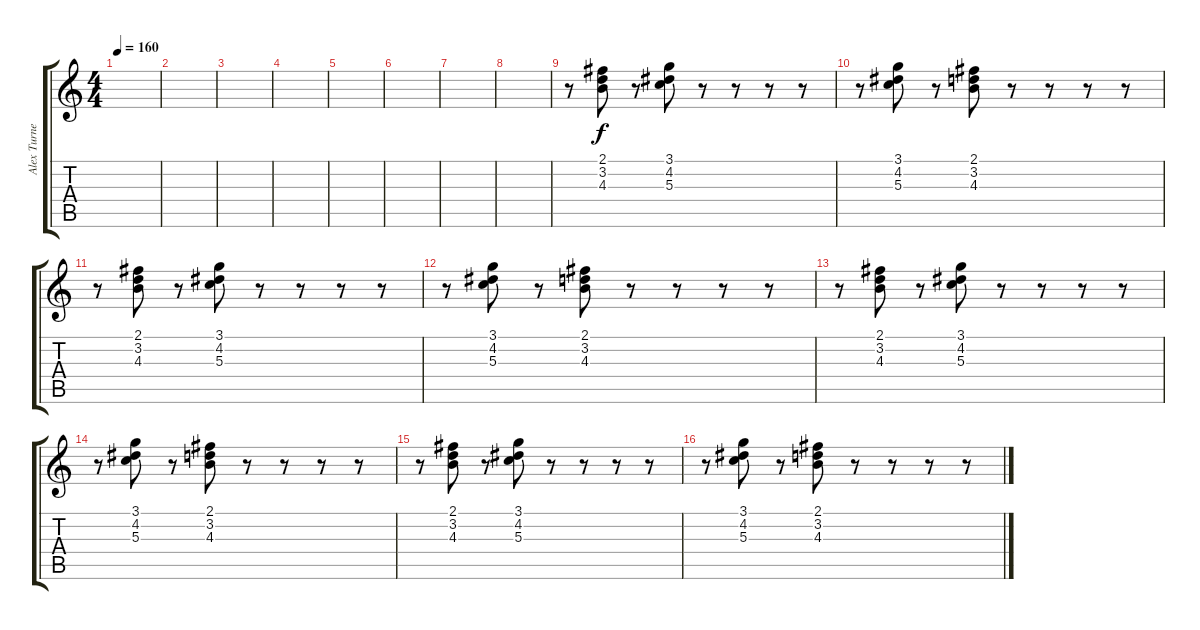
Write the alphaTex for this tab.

\track ("Alex Turner" "Alex Turne") {instrument electricguitarclean}
\staff {score tabs}
\tuning (E4 B3 G3 D3 A2 E2) {hide}
\ts (4 4)
\tempo 160
\clef g2
\ks c
|
|
|
|
|
|
|
|
r.8 (2.1 3.2 4.3).8 r.8 (3.1 4.2 5.3).8 r.8 r.8 r.8 r.8 |
r.8 (3.1 4.2 5.3).8 r.8 (2.1 3.2 4.3).8 r.8 r.8 r.8 r.8 |
r.8 (2.1 3.2 4.3).8 r.8 (3.1 4.2 5.3).8 r.8 r.8 r.8 r.8 |
r.8 (3.1 4.2 5.3).8 r.8 (2.1 3.2 4.3).8 r.8 r.8 r.8 r.8 |
r.8 (2.1 3.2 4.3).8 r.8 (3.1 4.2 5.3).8 r.8 r.8 r.8 r.8 |
r.8 (3.1 4.2 5.3).8 r.8 (2.1 3.2 4.3).8 r.8 r.8 r.8 r.8 |
r.8 (2.1 3.2 4.3).8 r.8 (3.1 4.2 5.3).8 r.8 r.8 r.8 r.8 |
r.8 (3.1 4.2 5.3).8 r.8 (2.1 3.2 4.3).8 r.8 r.8 r.8 r.8
